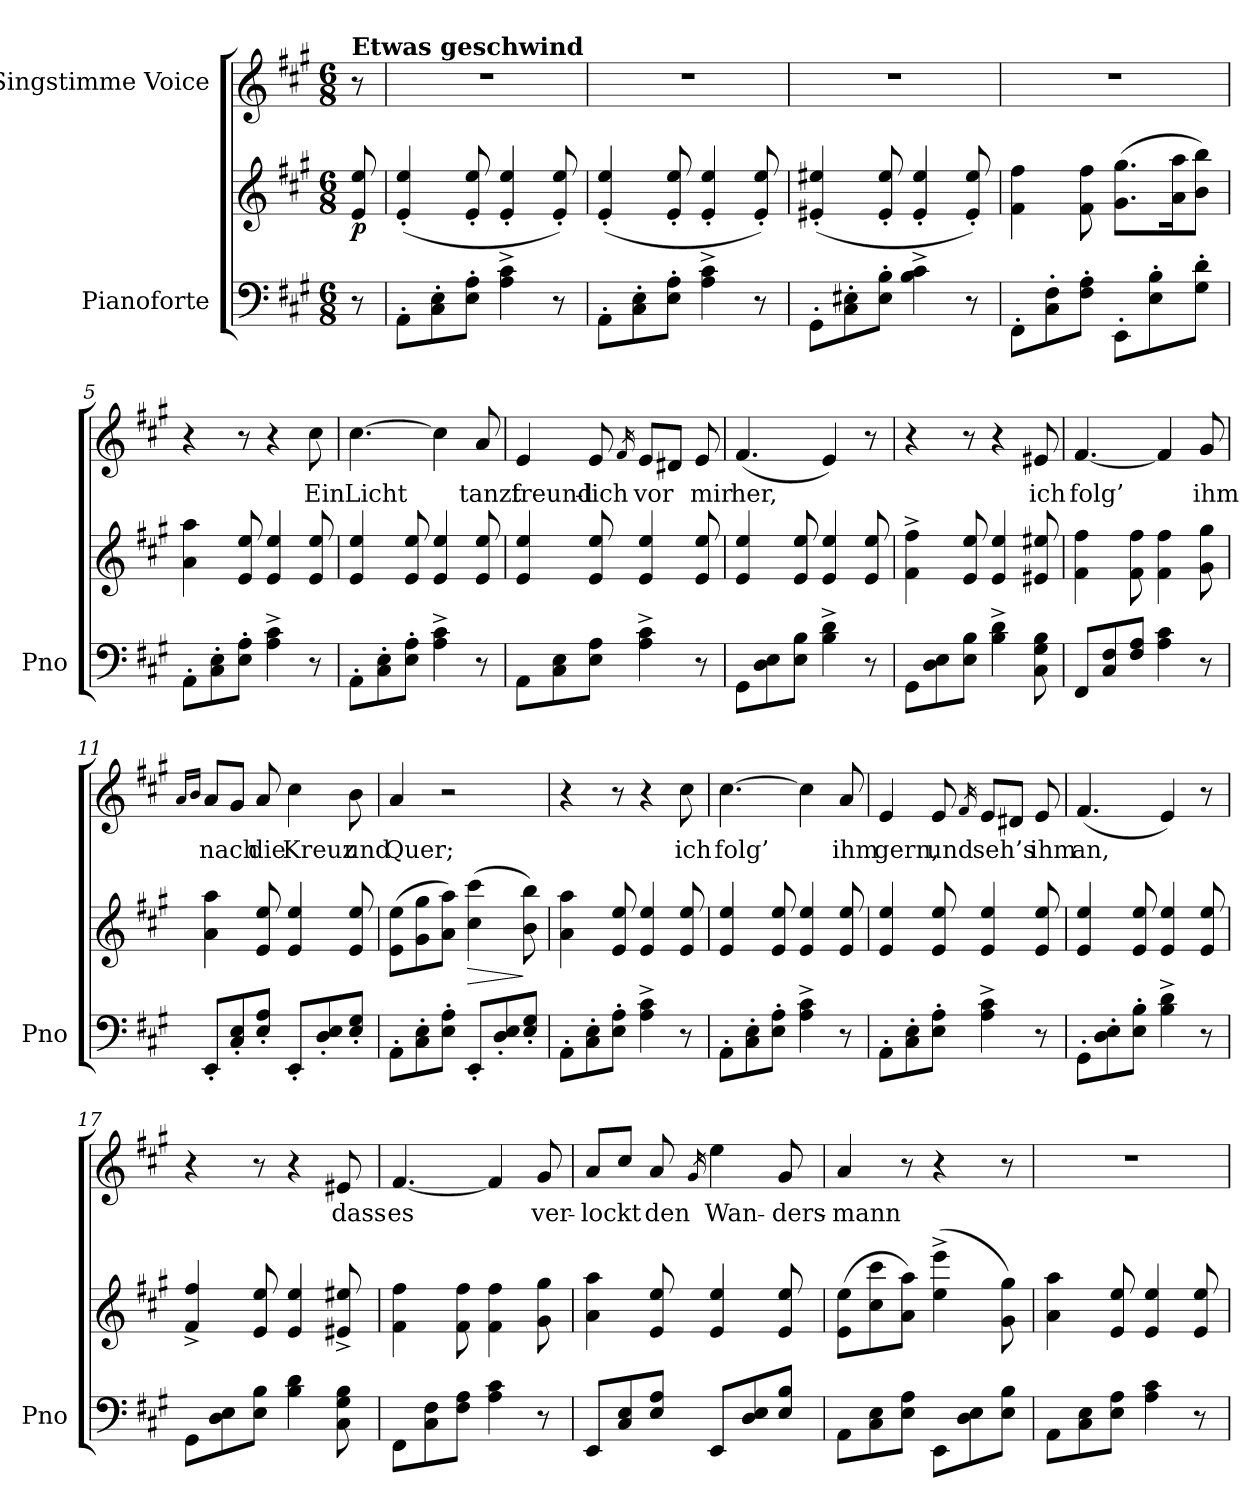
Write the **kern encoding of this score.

**kern	**kern	**dynam	**kern	**text
*part2	*part2	*part2	*part1	*part1
*staff3	*staff2	*staff2/3	*staff1	*staff1
*I"Pianoforte	*	*	*I"Singstimme Voice	*
*I'Pno	*	*	*	*
*clefF4	*clefG2	*	*clefG2	*
*k[f#c#g#]	*k[f#c#g#]	*	*k[f#c#g#]	*
*M6/8	*M6/8	*	*M6/8	*
=	=	=	=	=
!	!	!	!LO:TX:a:B:t=Etwas geschwind	!
!	!	!LO:DY:b	!	!
8r	8e/ 8ee/	p	8r	.
=1	=1	=1	=1	=1
8AA'\L	(4e/' 4ee/'	.	2.r	.
8C#\' 8E\'	.	.	.	.
8E\' 8A\'J	8e/' 8ee/'	.	.	.
4A\^ 4c#\^	4e/' 4ee/'	.	.	.
8r	8e/' 8ee/')	.	.	.
=2	=2	=2	=2	=2
8AA'\L	(4e/' 4ee/'	.	2.r	.
8C#\' 8E\'	.	.	.	.
8E\' 8A\'J	8e/' 8ee/'	.	.	.
4A\^ 4c#\^	4e/' 4ee/'	.	.	.
8r	8e/' 8ee/')	.	.	.
=3	=3	=3	=3	=3
8GG#'\L	(4e#X/' 4ee#X/'	.	2.r	.
8C#\' 8E#X\'	.	.	.	.
8E#\' 8B\'J	8e#/' 8ee#/'	.	.	.
4B\^ 4c#\^	4e#/' 4ee#/'	.	.	.
8r	8e#/' 8ee#/')	.	.	.
=4	=4	=4	=4	=4
8FF#'\L	4f#\ 4ff#\	.	2.r	.
8C#\' 8F#\'	.	.	.	.
8F#\' 8A\'J	8f#\ 8ff#\	.	.	.
8EE'\L	(8.g#\ 8.gg#\L	.	.	.
8E\' 8B\'	.	.	.	.
.	16a\ 16aa\K	.	.	.
8G#\' 8d\'J	8b\ 8bb\J)	.	.	.
=5	=5	=5	=5	=5
8AA'\L	4a\ 4aa\	.	4r	.
8C#\' 8E\'	.	.	.	.
8E\' 8A\'J	8e/ 8ee/	.	8r	.
4A\^ 4c#\^	4e/ 4ee/	.	4r	.
8r	8e/ 8ee/	.	8cc#\	Ein
=6	=6	=6	=6	=6
8AA'\L	4e/ 4ee/	.	[4.cc#\	Licht
8C#\' 8E\'	.	.	.	.
8E\' 8A\'J	8e/ 8ee/	.	.	.
4A\^ 4c#\^	4e/ 4ee/	.	4cc#\]	.
8r	8e/ 8ee/	.	8a/	tanzt
=7	=7	=7	=7	=7
8AA\L	4e/ 4ee/	.	4e/	freund-
8C#\ 8E\	.	.	.	.
8E\ 8A\J	8e/ 8ee/	.	8e/	-lich
.	.	.	16qf#/	.
4A\^ 4c#\^	4e/ 4ee/	.	8e/L	vor
.	.	.	8d#X/J	.
8r	8e/ 8ee/	.	8e/	mir
=8	=8	=8	=8	=8
8GG#\L	4e/ 4ee/	.	(4.f#/	her,
8D\ 8E\	.	.	.	.
8E\ 8B\J	8e/ 8ee/	.	.	.
4B\^ 4d\^	4e/ 4ee/	.	4e/)	.
8r	8e/ 8ee/	.	8r	.
=9	=9	=9	=9	=9
8GG#\L	4f#\^ 4ff#\^	.	4r	.
8D\ 8E\	.	.	.	.
8E\ 8B\J	8e/ 8ee/	.	8r	.
4B\^ 4d\^	4e/ 4ee/	.	4r	.
8C#\ 8G#\ 8B\	8e#X/ 8ee#X/	.	8e#X/	ich
=10	=10	=10	=10	=10
8FF#/L	4f#\ 4ff#\	.	[4.f#/	folg’
8C#/ 8F#/	.	.	.	.
8F#/ 8A/J	8f#\ 8ff#\	.	.	.
4A\ 4c#\	4f#\ 4ff#\	.	4f#/]	.
8r	8g#\ 8gg#\	.	8g#/	ihm
=11	=11	=11	=11	=11
.	.	.	16qa/LL	.
.	.	.	16qb/JJ	.
8EE'/L	4a\ 4aa\	.	8a/L	nach
8C#/' 8E/'	.	.	8g#/J	.
8E/' 8A/'J	8e/ 8ee/	.	8a/	die
8EE'/L	4e/ 4ee/	.	4cc#\	Kreuz
8D/' 8E/'	.	.	.	.
8E/' 8G#/'J	8e/ 8ee/	.	8b\	und
=12	=12	=12	=12	=12
8AA'\L	(8e\ 8ee\L	.	4a/	Quer;
8C#\' 8E\'	8g#\ 8gg#\	.	.	.
8E\' 8A\'J	8a\ 8aa\J)	.	2r	.
!	!	!LO:HP:b	!	!
8EE'</L	(4cc#\ 4ccc#\	>	.	.
8D/'< 8E/'<	.	.	.	.
8E/' 8G#/'J	8b\ 8bb\)	]	.	.
=13	=13	=13	=13	=13
8AA'\L	4a\ 4aa\	.	4r	.
8C#\' 8E\'	.	.	.	.
8E\' 8A\'J	8e/ 8ee/	.	8r	.
4A\^ 4c#\^	4e/ 4ee/	.	4r	.
8r	8e/ 8ee/	.	8cc#\	ich
=14	=14	=14	=14	=14
8AA'\L	4e/ 4ee/	.	[4.cc#\	folg’
8C#\' 8E\'	.	.	.	.
8E\' 8A\'J	8e/ 8ee/	.	.	.
4A\^ 4c#\^	4e/ 4ee/	.	4cc#\]	.
8r	8e/ 8ee/	.	8a/	ihm
=15	=15	=15	=15	=15
8AA'\L	4e/ 4ee/	.	4e/	gern,
8C#\' 8E\'	.	.	.	.
8E\' 8A\'J	8e/ 8ee/	.	8e/	und
.	.	.	16qf#/	.
4A\^ 4c#\^	4e/ 4ee/	.	8e/L	seh’s
.	.	.	8d#X/J	.
8r	8e/ 8ee/	.	8e/	ihm
=16	=16	=16	=16	=16
8GG#'\L	4e/ 4ee/	.	(4.f#/	an,
8D\' 8E\'	.	.	.	.
8E\' 8B\'J	8e/ 8ee/	.	.	.
4B\^ 4d\^	4e/ 4ee/	.	4e/)	.
8r	8e/ 8ee/	.	8r	.
=17	=17	=17	=17	=17
8GG#\L	4f#/^< 4ff#/^<	.	4r	.
8D\ 8E\	.	.	.	.
8E\ 8B\J	8e/ 8ee/	.	8r	.
4B\ 4d\	4e/ 4ee/	.	4r	.
8C#\ 8G#\ 8B\	8e#X/^< 8ee#X/^<	.	8e#X/	dass
=18	=18	=18	=18	=18
8FF#\L	4f#\ 4ff#\	.	[4.f#/	es
8C#\ 8F#\	.	.	.	.
8F#\ 8A\J	8f#\ 8ff#\	.	.	.
4A\ 4c#\	4f#\ 4ff#\	.	4f#/]	.
8r	8g#\ 8gg#\	.	8g#/	ver-
=19	=19	=19	=19	=19
8EE/L	4a\ 4aa\	.	8a/L	-lockt
8C#/ 8E/	.	.	8cc#/J	.
8E/ 8A/J	8e/ 8ee/	.	8a/	den
.	.	.	16qg#/	.
8EE/L	4e/ 4ee/	.	4ee\	Wan-
8D/ 8E/	.	.	.	.
8E/ 8B/J	8e/ 8ee/	.	8g#/	-ders-
=20	=20	=20	=20	=20
8AA\L	(8e\ 8ee\L	.	4a/	-mann
8C#\ 8E\	8cc#\ 8ccc#\	.	.	.
8E\ 8A\J	8a\ 8aa\J)	.	8r	.
8EE\L	(4ee\^< 4eee\^<	.	4r	.
8D\ 8E\	.	.	.	.
8E\ 8B\J	8g#\ 8gg#\)	.	8r	.
=21	=21	=21	=21	=21
8AA\L	4a\ 4aa\	.	2.r	.
8C#\ 8E\	.	.	.	.
8E\ 8A\J	8e/ 8ee/	.	.	.
4A\ 4c#\	4e/ 4ee/	.	.	.
8r	8e/ 8ee/	.	.	.
=	=	=	=	=
*-	*-	*-	*-	*-
